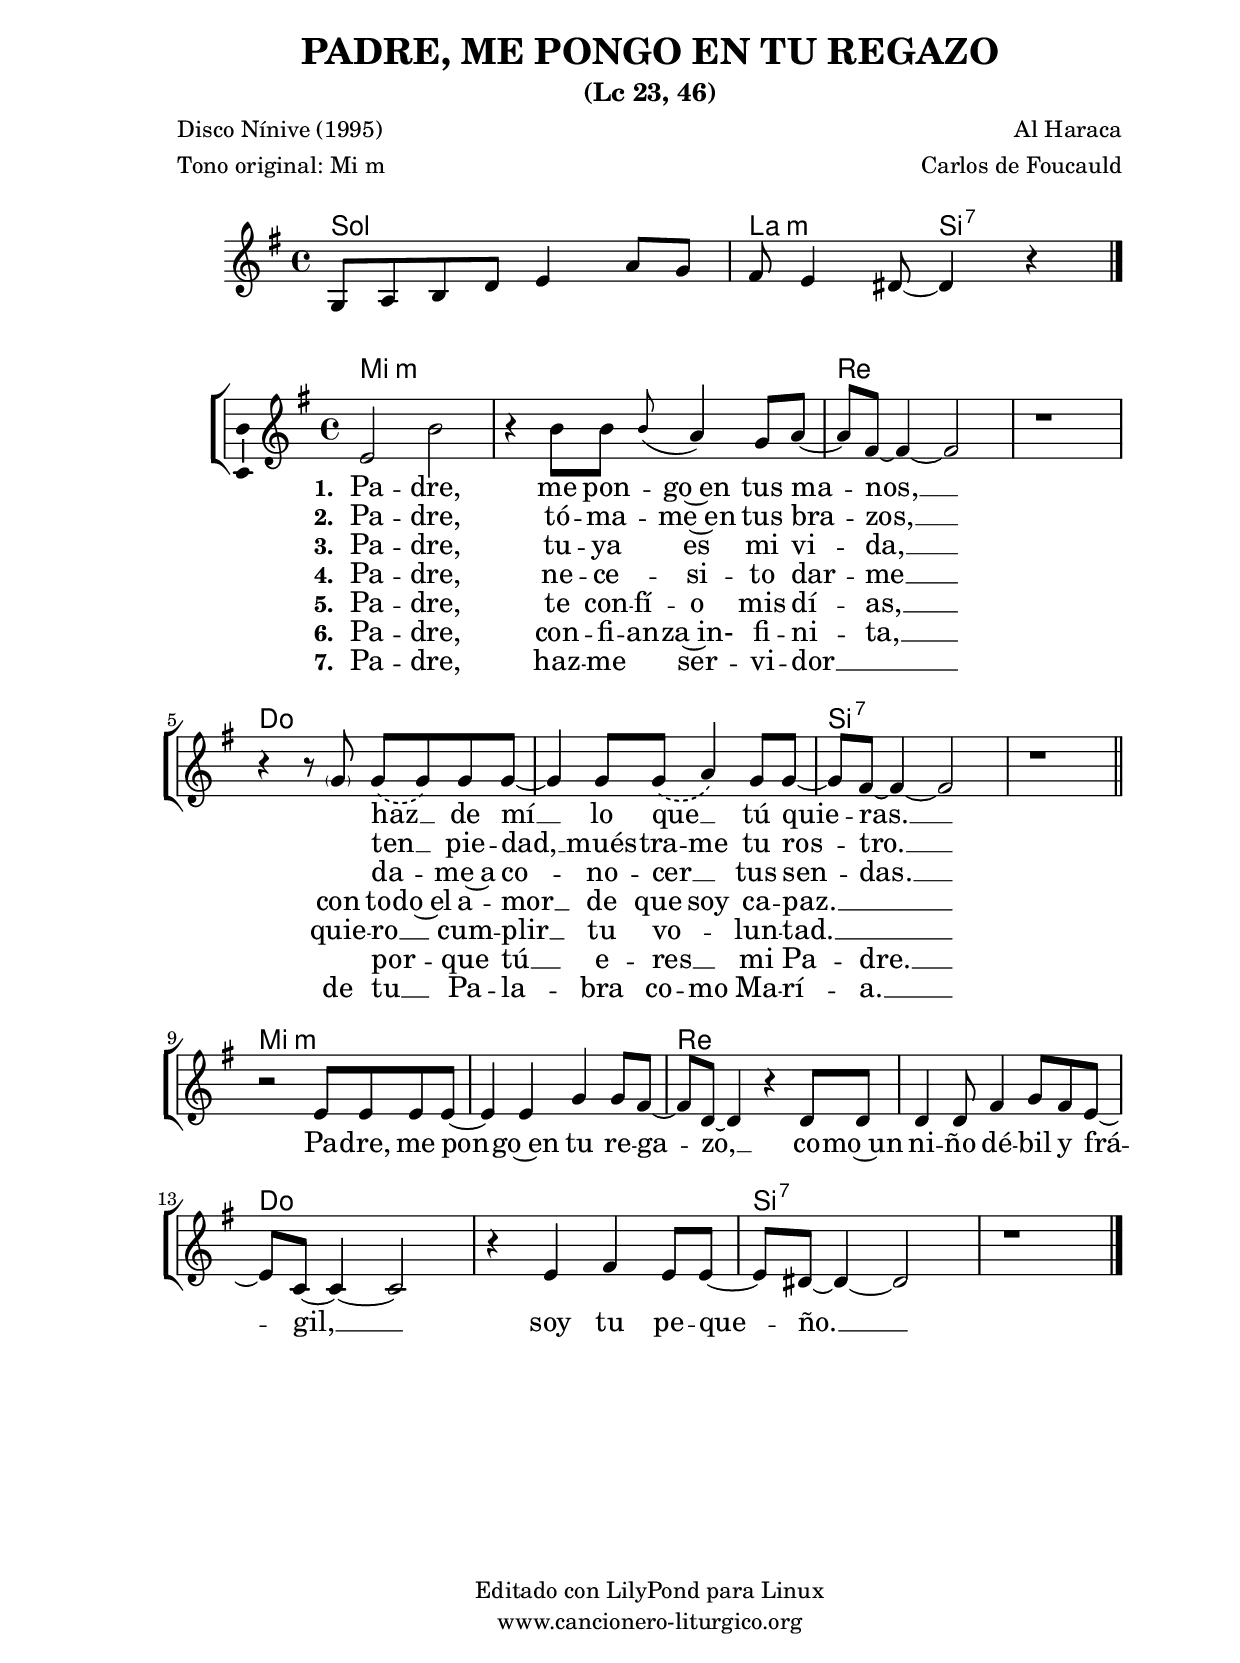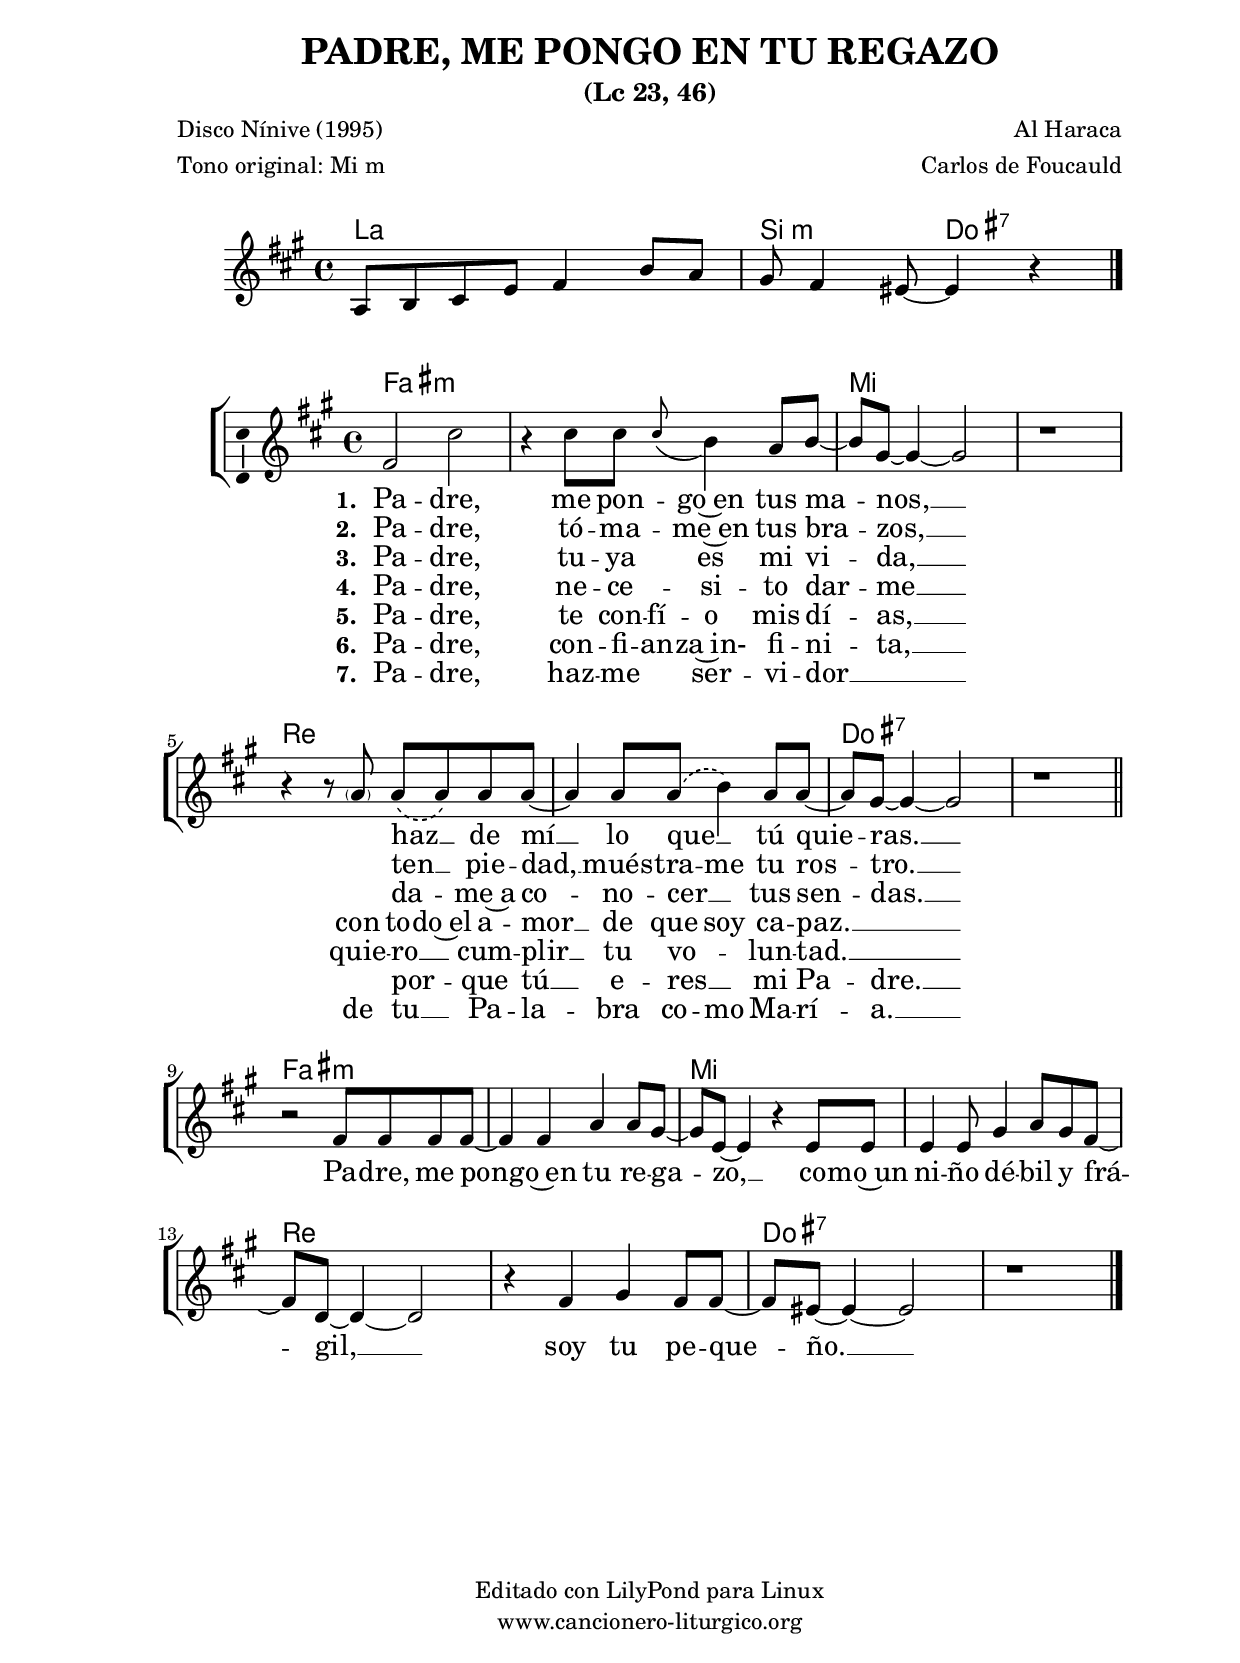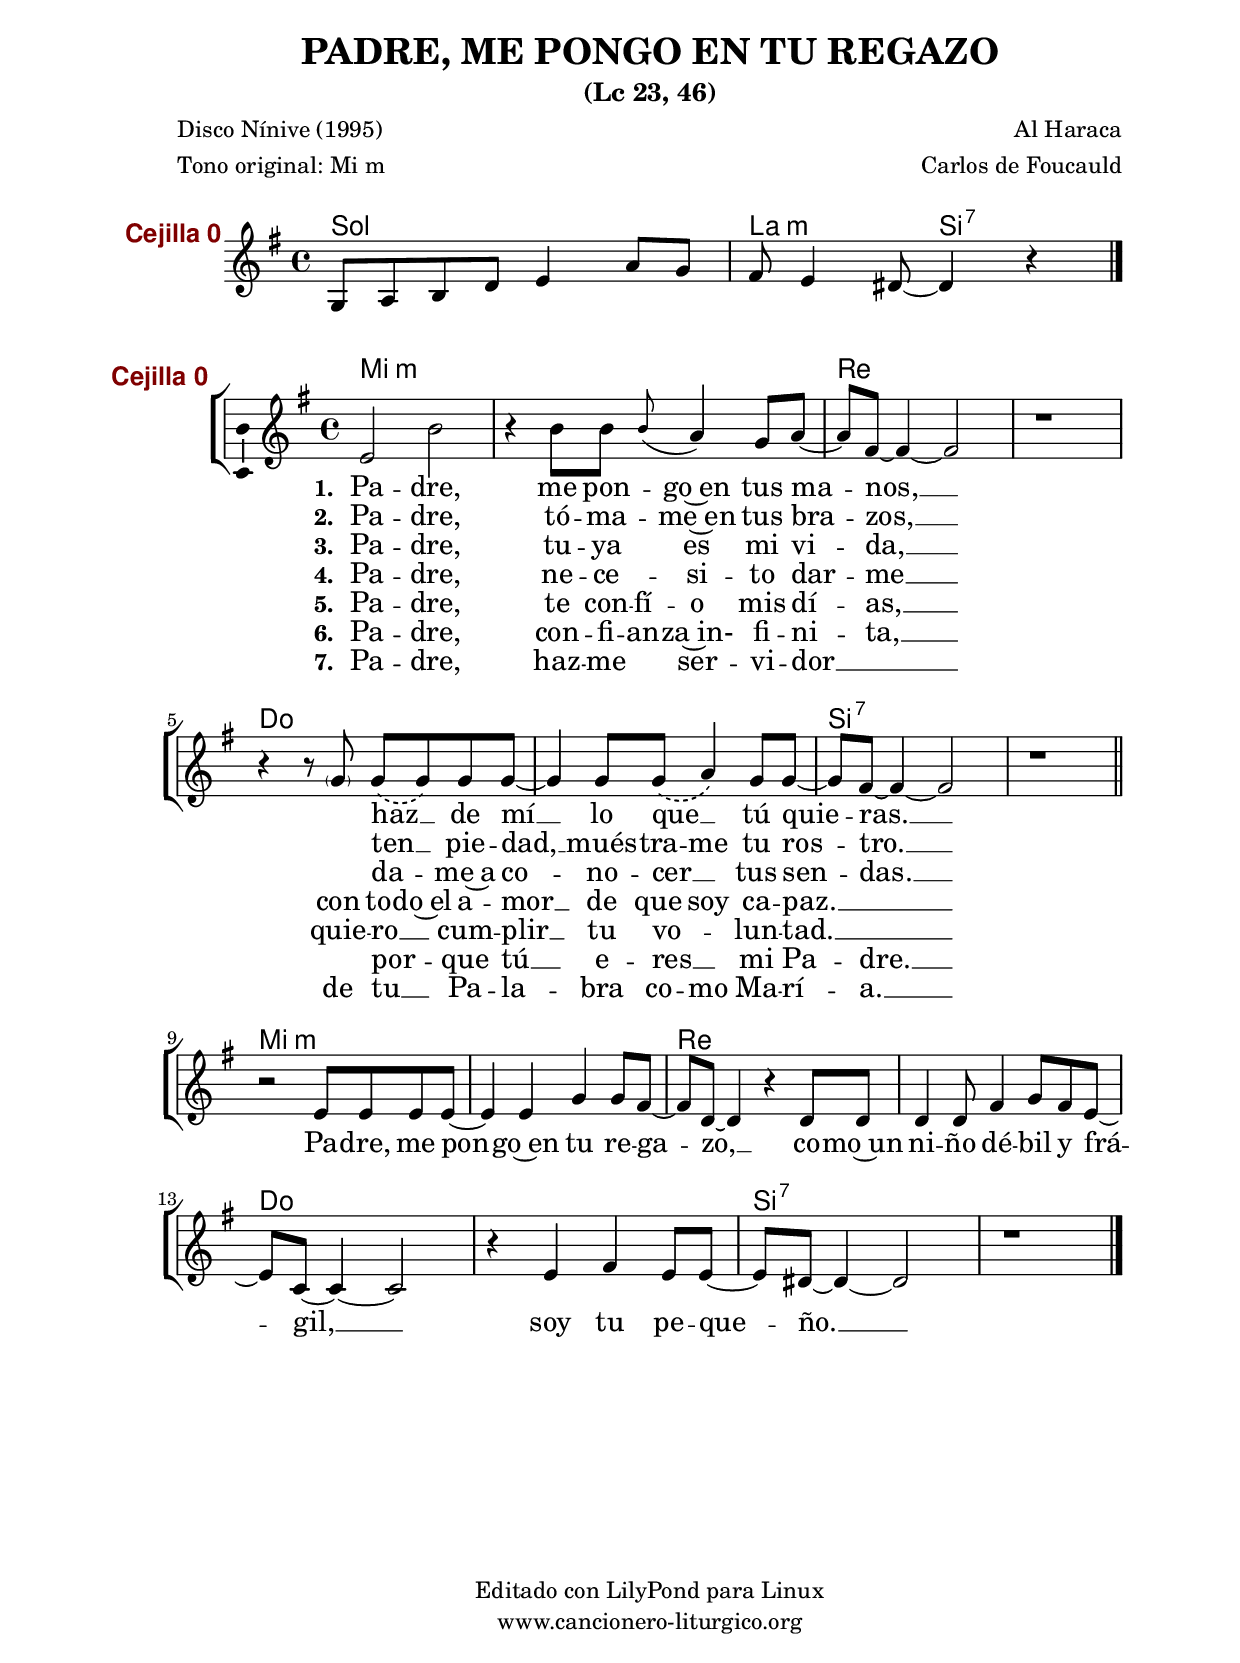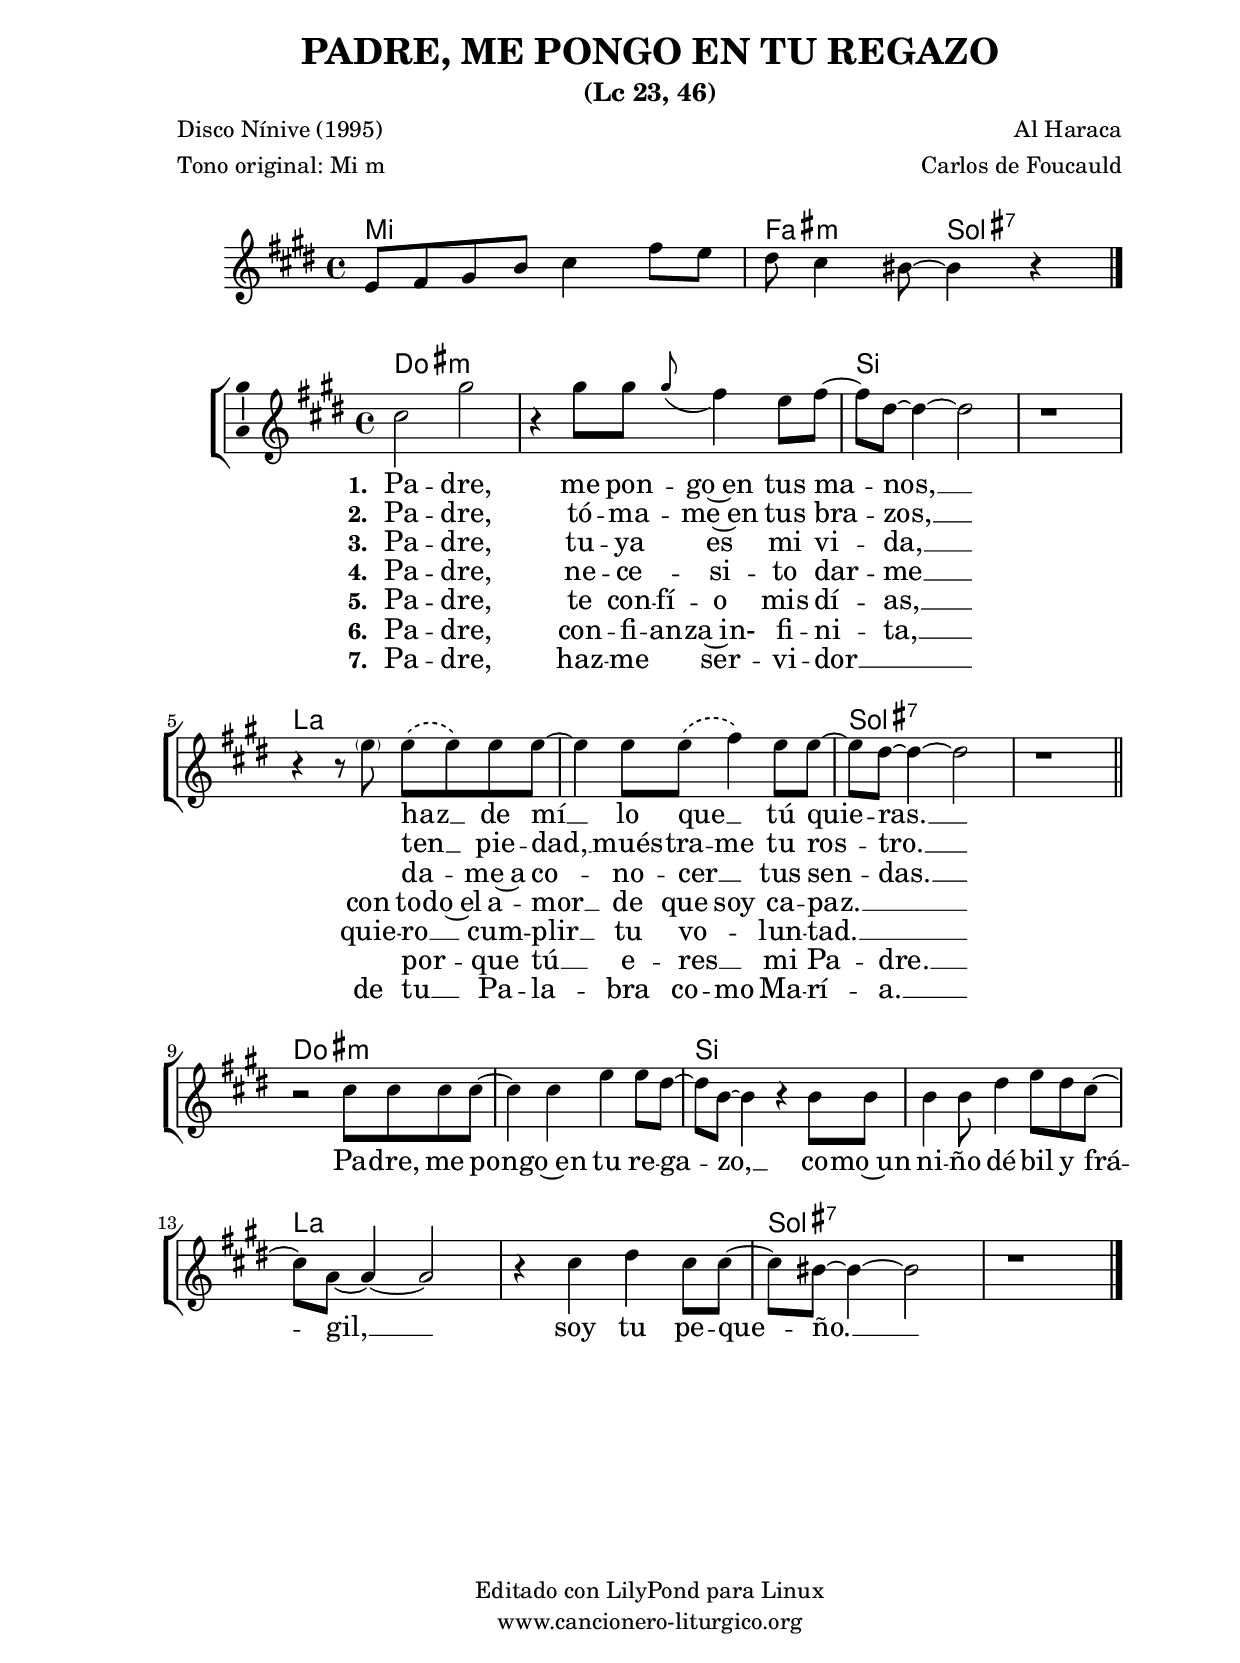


%versión de lilypond para la que se ha escrito esta partitura:
\version "2.16.0"

	%Tamaño papel
	#(set-default-paper-size "a4")
	%Tamaño partitura
	#(set-global-staff-size 20)
	%No responde al pulsar sobre una nota
	#(ly:set-option 'point-and-click #f)

%parámetros del encabezamiento:
\header {
	title = "PADRE, ME PONGO EN TU REGAZO"
	subtitle = "(Lc 23, 46)"
	composer = "Al Haraca"
	poet = "Disco Nínive (1995)"
	meter = "Tono original: Mi m"
	arranger = "Carlos de Foucauld"
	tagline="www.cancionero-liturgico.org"
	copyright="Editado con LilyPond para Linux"
	tiempo = ""
	usos = "Gracias"
	letra = ""
	}

%parámetros asociados al papel:
\paper  {
	oddHeaderMarkup = \markup {\fill-line { \on-the-fly #not-first-page \fromproperty #'header:title \on-the-fly #not-first-page \fromproperty #'header:composer }}
	evenHeaderMarkup = \markup {\fill-line { \fromproperty #'header:composer \fromproperty #'header:title }}
	#(set-paper-size "a4")
	print-page-number = ##f
	first-page-number = 1
	print-first-page-number = ##f
%	head-separation = 3.0 \cm
	top-margin = 2.0 \cm
	bottom-margin = 0.5\cm
%%%	bottom-margin = -1.0\cm
	left-margin = 3.0 \cm
	line-width = 16.0 \cm 
	indent = 8\mm
	interscoreline = 2.\mm
	between-system-space = 15\mm
%	para que las partituras no llenen la hoja:
	ragged-bottom = ##t
%	idem para la última hoja:
	ragged-last-bottom = ##f
%	para que las partituras llenen el ancho del papel:
	ragged-last = ##f
	after-title-space = 2.5 \cm
%page-count=1
%system-count=12

	%Flexible Vertical Spacing
%	markup-markup-spacing =
%	#'((basic-distance . 15) (minimum-distance . 15) (padding . 3))
	markup-system-spacing =
	#'((basic-distance . 15) (minimum-distance . 15) (padding . 3))
	system-system-spacing =
	#'((basic-distance . 15) (minimum-distance . 15) (padding . 3))
	score-system-spacing =
	#'((basic-distance . 15) (minimum-distance . 15) (padding . 5))
%	top-system-spacing = % header
%	#'((basic-distance . 8) (minimum-distance . 0) (padding . 3))
%	top-markup-spacing =
%	#'((basic-distance . 20) (minimum-distance . 20) (padding . 3))
	last-bottom-spacing = % footer
	#'((basic-distance . 5) (minimum-distance . 5) (padding . 3))
%	score-markup-spacing =
%	#'((basic-distance . 16) (minimum-distance . 13) (padding . 3))

	}


%parámetros que afectan a toda la partitura:
global =  {
	%clave de sol (G):
	\clef G
	%armadura:
%	\transpose c b
	\key e \minor
	\tempo 4=120
	\set Score.tempoHideNote = ##t
	}


acordesintro = {
	\italianChords
	\chordmode {
%	\transpose c b
{

%e2:m g c b:7
g1 a2:m b:7

}
}
}

melodiaintro = 

%	\transpose c b
{
	\relative c'{
	\time 4/4

g8 a b d e4 a8 g
fis8 e4 dis8~dis4 r4

\bar "|."
}
}

acordes = {
	\italianChords
	\chordmode {
%	\transpose c b
{

e1:m e:m d d c c b:7 b:7
e1:m e:m d d c c b:7 b:7

	}
	}
}

melodia = 
%	\transpose c b
{
	\relative c'{

\time 4/4

\phrasingSlurDashed

e2 b'
r4 b8 b 

\appoggiatura b8 a4
%\parenthesize b8 a
%<<{b8 a}\\{a4}>>

\noBeam
g8 a~
a8 fis~fis4~fis2
r1
\break
r4 r8 \parenthesize g8 g \(g\) g g~
g4 g8 g \(a4\) g8 g~
g8 fis~fis4~fis2
r1
\bar "||"
\break
r2 e8 e e e~
e4 e g g8 fis~
fis8 d~d4 r4 d8 d
d4 d8 fis4 g8 fis e~
e8 c~c4~c2
r4 e4 fis e8 e~
e8 dis~dis4~dis2
r1

\bar "|."
	}
	}


texto = \lyricmode {

\set stanza =#"1. " 
Pa -- dre, me pon -- go~en tus ma -- nos, __
"  " haz __ _ de mí __ lo que __ _ tú quie -- ras. __

Pa -- dre, me pon -- go~en tu re -- ga -- zo, __
co -- mo~un ni -- ño dé -- bil y frá -- gil, __
soy tu pe -- que -- ño. __

}

textodos = \lyricmode {

\set stanza =#"2. " 
Pa -- dre, tó -- ma -- me~en tus bra -- zos, __
"  " ten __ _ pie -- dad, __ mués -- tra -- me tu ros -- tro. __

}

textotres = \lyricmode {

\set stanza =#"3. " 
Pa -- dre, tu -- ya es mi vi -- da, __
"  " da -- _ me~a co -- no -- cer __ _ tus sen -- das. __

}

textocuatro = \lyricmode {

\set stanza =#"4. " 
Pa -- dre, ne -- ce -- si -- to dar -- me __
con to -- do~el a -- mor __ de que soy ca -- paz. __ _

}

textocinco = \lyricmode {

\set includeGraceNotes = ##t
\set stanza =#"5. " 
Pa -- dre, 
\set ignoreMelismata = ##t
te con -- fí -- o 
\set ignoreMelismata = ##f
mis dí -- as, __
quie -- ro __ _ cum -- plir __ tu vo -- _ lun -- tad. __ _

}

textoseis = \lyricmode {

\set includeGraceNotes = ##t
\set stanza =#"6. " 
Pa -- dre, 
\set ignoreMelismata = ##t
con -- fi -- an -- za~in-
\set ignoreMelismata = ##f
fi -- ni -- ta, __
"  " por -- _ que tú __ e -- res __ _ mi Pa -- dre. __

}

textosiete = \lyricmode {

\set stanza =#"7. " 
Pa -- dre, haz -- me ser -- vi -- dor __ _
de tu __ _ Pa -- la -- bra co -- mo Ma -- rí -- a. __

}

acordesintroStaff = \context ChordNames = acordesintroStaff <<
	\set chordChanges = ##t
	\acordesintro
	>>

acordesStaff = \context ChordNames = acordesStaff <<
	\set chordChanges = ##t
	\acordes
	>>


%%%%%%%%%%%%%%%%%%%%%%%%%%%%%%%%%%% CEJILLA %%%%%%%%%%%%%%%%%%%%%%%%%%%%%%%%%%%
acordesintrocejilla = {
%%%	\override ChordNames.ChordName #'font-size = #-1
%%%	\override ChordNames.ChordName #'font-series = #'bold
	\transpose c c {
		\acordesintro
		}
	}

acordesintrocejillaStaff = \context ChordNames = acordesintrocejillaStaff <<
	\set Staff.instrumentName = \markup \with-color #darkred \larger \bold \sans "Cejilla 0"
	\set chordChanges = ##t
	\acordesintrocejilla
	>>
acordescejilla = {
%%%	\override ChordNames.ChordName #'font-size = #-1
%%%	\override ChordNames.ChordName #'font-series = #'bold
	\transpose c c {
		\acordes
		}
	}

acordescejillaStaff = \context ChordNames = acordescejillaStaff <<
	\set Staff.instrumentName = \markup \with-color #darkred \larger \bold \sans "Cejilla 0"
	\set chordChanges = ##t
	\acordescejilla
	>>
%%%%%%%%%%%%%%%%%%%%%%%%%%%%%%%%%%% CEJILLA %%%%%%%%%%%%%%%%%%%%%%%%%%%%%%%%%%%


vozintroStaff = \context Voice = vozintroStaff
<<
	\override Staff.StaffSymbol #'staff-space = #(magstep -0.35)
%	\set Staff.midiInstrument = #"english horn"
	\set Staff.midiInstrument = #"electric guitar (jazz)"
	\set Staff.midiMinimumVolume = #0.7
	\set Staff.midiMaximumVolume = #0.9
	\global
	\melodiaintro
	>>

vozStaff = \context Voice = vozStaff
\with {\consists "Ambitus_engraver"}
<<
%	\set Staff.instrumentName = ""
%	\set Staff.shortInstrumentName = ""
%	\set Staff.midiInstrument = #"clarinet"
%	\set Staff.midiInstrument = #"cello"
%	\set Staff.midiInstrument = #"flute"
	\set Staff.midiInstrument = #"electric guitar (jazz)"
%	\set Staff.midiInstrument = #"english horn"
%	\set Staff.midiInstrument = #"violin"
%	\set Staff.midiInstrument = #"glockenspiel"
	\set Staff.midiMinimumVolume = #0.7
	\set Staff.midiMaximumVolume = #0.9
	\global
	\melodia
	>>


textoStaff = \context Lyrics = textoStaff <<
	\lyricsto vozStaff \texto
	>>

textodosStaff = \context Lyrics = textodosStaff <<
	\lyricsto vozStaff \textodos
	>>

textotresStaff = \context Lyrics = textotresStaff <<
	\lyricsto vozStaff \textotres
	>>

textocuatroStaff = \context Lyrics = textocuatroStaff <<
	\lyricsto vozStaff \textocuatro
	>>

textocincoStaff = \context Lyrics = textocincoStaff <<
	\lyricsto vozStaff \textocinco
	>>

textoseisStaff = \context Lyrics = textoseisStaff <<
	\lyricsto vozStaff \textoseis
	>>

textosieteStaff = \context Lyrics = textosieteStaff <<
	\lyricsto vozStaff \textosiete
	>>

\book {
	\score {
		\context ChoirStaff {
%			\override StaffGroup.SystemStartBracket #'collapse-height = #1
%			\override Score.SystemStartBar #'collapse-height = #1
			<<
			\acordesintroStaff
			\vozintroStaff
			>>
			}
		\layout {
	    		\context {
				\Lyrics
				\override LyricText #'font-size = #2
				}
	   		 \context {
				\Score
				\override StaffSymbol #'staff-space = #(magstep +3)
				}
system-count=1
			}
		}
	\score {
		\context ChoirStaff {
			\override StaffGroup.SystemStartBracket #'collapse-height = #1
			\override Score.SystemStartBar #'collapse-height = #1
			<<
			\acordesStaff
			\vozStaff
			\textoStaff
			\textodosStaff
			\textotresStaff
			\textocuatroStaff
			\textocincoStaff
			\textoseisStaff
			\textosieteStaff
			>>
			}
		\layout {
	    		\context {
				\Lyrics
				\override LyricText #'font-size = #2
				}
	   		 \context {
				\Score
				%fontSize = #3
				\override StaffSymbol #'staff-space = #(magstep +3)
				%\override Beam #'thickness = #0.55
				%\override SpacingSpanner #'spacing-increment = #1.0
				%\override Slur #'height-limit = #1.5
				}
%system-count=10
			}
		}
	\score {
		\unfoldRepeats
		\context ChoirStaff {
			<<
			\acordesintroStaff
			\vozintroStaff
			>>
			<<
			\acordesStaff
			\vozStaff
			>>
			}
		\midi {
	  		\context {
	  			\Score
				tempoWholesPerMinute = #(ly:make-moment 70 4)
				}
			}
		}
	}


%Partitura para guitarra
#(define output-suffix "G")
\book {
	\score {
		\context ChoirStaff {
%			\override StaffGroup.SystemStartBracket #'collapse-height = #1
%			\override Score.SystemStartBar #'collapse-height = #1
			<<
			\acordesintrocejillaStaff
			\vozintroStaff
			>>
			}
		\layout {
%%%%%%%%%%%%%%%%%%%%%%%%%%%%%%%%%%% CEJILLA %%%%%%%%%%%%%%%%%%%%%%%%%%%%%%%%%%%
			\context {
				\ChordNames \consists Instrument_name_engraver
				}
%%%%%%%%%%%%%%%%%%%%%%%%%%%%%%%%%%% CEJILLA %%%%%%%%%%%%%%%%%%%%%%%%%%%%%%%%%%%
	    		\context {
				\Lyrics
				\override LyricText #'font-size = #2
				}
	   		 \context {
				\Score
				\override StaffSymbol #'staff-space = #(magstep +3)
				}
system-count=1
			}
		}
	\score {
		\context ChoirStaff {
			\override StaffGroup.SystemStartBracket #'collapse-height = #1
			\override Score.SystemStartBar #'collapse-height = #1
			<<
			\acordescejillaStaff
			\vozStaff
			\textoStaff
			\textodosStaff
			\textotresStaff
			\textocuatroStaff
			\textocincoStaff
			\textoseisStaff
			\textosieteStaff
			>>
			}
		\layout {
%%%%%%%%%%%%%%%%%%%%%%%%%%%%%%%%%%% CEJILLA %%%%%%%%%%%%%%%%%%%%%%%%%%%%%%%%%%%
			\context {
				\ChordNames \consists Instrument_name_engraver
				}
%%%%%%%%%%%%%%%%%%%%%%%%%%%%%%%%%%% CEJILLA %%%%%%%%%%%%%%%%%%%%%%%%%%%%%%%%%%%
	    		\context {
				\Lyrics
				\override LyricText #'font-size = #2
				}
	   		 \context {
				\Score
				%fontSize = #3
				\override StaffSymbol #'staff-space = #(magstep +3)
				%\override Beam #'thickness = #0.55
				%\override SpacingSpanner #'spacing-increment = #1.0
				%\override Slur #'height-limit = #1.5
				}
%system-count=10
			}
		}
	}


#(define output-suffix "C")
\book {
	\score {
		\context ChoirStaff {
%			\override StaffGroup.SystemStartBracket #'collapse-height = #1
%			\override Score.SystemStartBar #'collapse-height = #1
\transpose c d
			<<
			\acordesintroStaff
			\vozintroStaff
			>>
			}
		\layout {
	    		\context {
				\Lyrics
				\override LyricText #'font-size = #2
				}
	   		 \context {
				\Score
				\override StaffSymbol #'staff-space = #(magstep +3)
				}
system-count=1
			}
		}
	\score {
		\context ChoirStaff {
			\override StaffGroup.SystemStartBracket #'collapse-height = #1
			\override Score.SystemStartBar #'collapse-height = #1
\transpose c d
			<<
			\acordesStaff
			\vozStaff
			\textoStaff
			\textodosStaff
			\textotresStaff
			\textocuatroStaff
			\textocincoStaff
			\textoseisStaff
			\textosieteStaff
			>>
			}
		\layout {
	    		\context {
				\Lyrics
				\override LyricText #'font-size = #2
				}
	   		 \context {
				\Score
				%fontSize = #3
				\override StaffSymbol #'staff-space = #(magstep +3)
				%\override Beam #'thickness = #0.55
				%\override SpacingSpanner #'spacing-increment = #1.0
				%\override Slur #'height-limit = #1.5
				}
%system-count=10
			}
		}
	}


#(define output-suffix "S")
\book {
	\score {
		\context ChoirStaff {
%			\override StaffGroup.SystemStartBracket #'collapse-height = #1
%			\override Score.SystemStartBar #'collapse-height = #1
\transpose c a
			<<
			\acordesintroStaff
			\vozintroStaff
			>>
			}
		\layout {
	    		\context {
				\Lyrics
				\override LyricText #'font-size = #2
				}
	   		 \context {
				\Score
				\override StaffSymbol #'staff-space = #(magstep +3)
				}
system-count=1
			}
		}
	\score {
		\context ChoirStaff {
			\override StaffGroup.SystemStartBracket #'collapse-height = #1
			\override Score.SystemStartBar #'collapse-height = #1
\transpose c a
			<<
			\acordesStaff
			\vozStaff
			\textoStaff
			\textodosStaff
			\textotresStaff
			\textocuatroStaff
			\textocincoStaff
			\textoseisStaff
			\textosieteStaff
			>>
			}
		\layout {
	    		\context {
				\Lyrics
				\override LyricText #'font-size = #2
				}
	   		 \context {
				\Score
				%fontSize = #3
				\override StaffSymbol #'staff-space = #(magstep +3)
				%\override Beam #'thickness = #0.55
				%\override SpacingSpanner #'spacing-increment = #1.0
				%\override Slur #'height-limit = #1.5
				}
%system-count=10
			}
		}
	}

